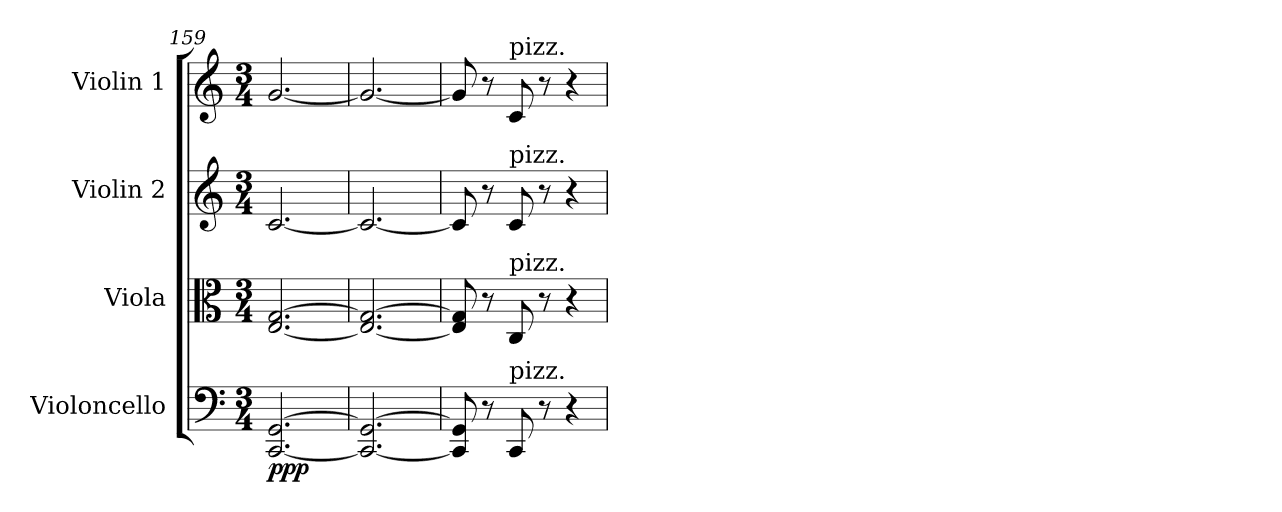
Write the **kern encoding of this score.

**kern	**dynam	**kern	**kern	**kern
*part4	*part4	*part3	*part2	*part1
*staff4	*staff4	*staff3	*staff2	*staff1
*I"Violoncello	*	*I"Viola	*I"Violin 2	*I"Violin 1
*I'Vc	*	*I'Vla	*I'Vln	*I'Vln
*clefF4	*	*clefC3	*clefG2	*clefG2
*k[]	*	*k[]	*k[]	*k[]
*M3/4	*	*M3/4	*M3/4	*M3/4
=159	=159	=159	=159	=159
!	!LO:DY:b	!	!	!
[2.CC/ [2.GG/	ppp	[2.E/ [2.G/	[2.c/	[2.g/
=160	=160	=160	=160	=160
2.CC/_ 2.GG/_	.	2.E/_ 2.G/_	2.c/_	2.g/_
=161	=161	=161	=161	=161
8CC/] 8GG/]	.	8E/] 8G/]	8c/]	8g/]
8r	.	8r	8r	8r
!	!	!	!	!LO:TX:a:t=pizz.
!	!	!	!LO:TX:a:t=pizz.	!
!	!	!LO:TX:a:t=pizz.	!	!
!LO:TX:a:t=pizz.	!	!	!	!
8CC/	.	8C/	8c/	8c/
8r	.	8r	8r	8r
4r	.	4r	4r	4r
=	=	=	=	=
*-	*-	*-	*-	*-
